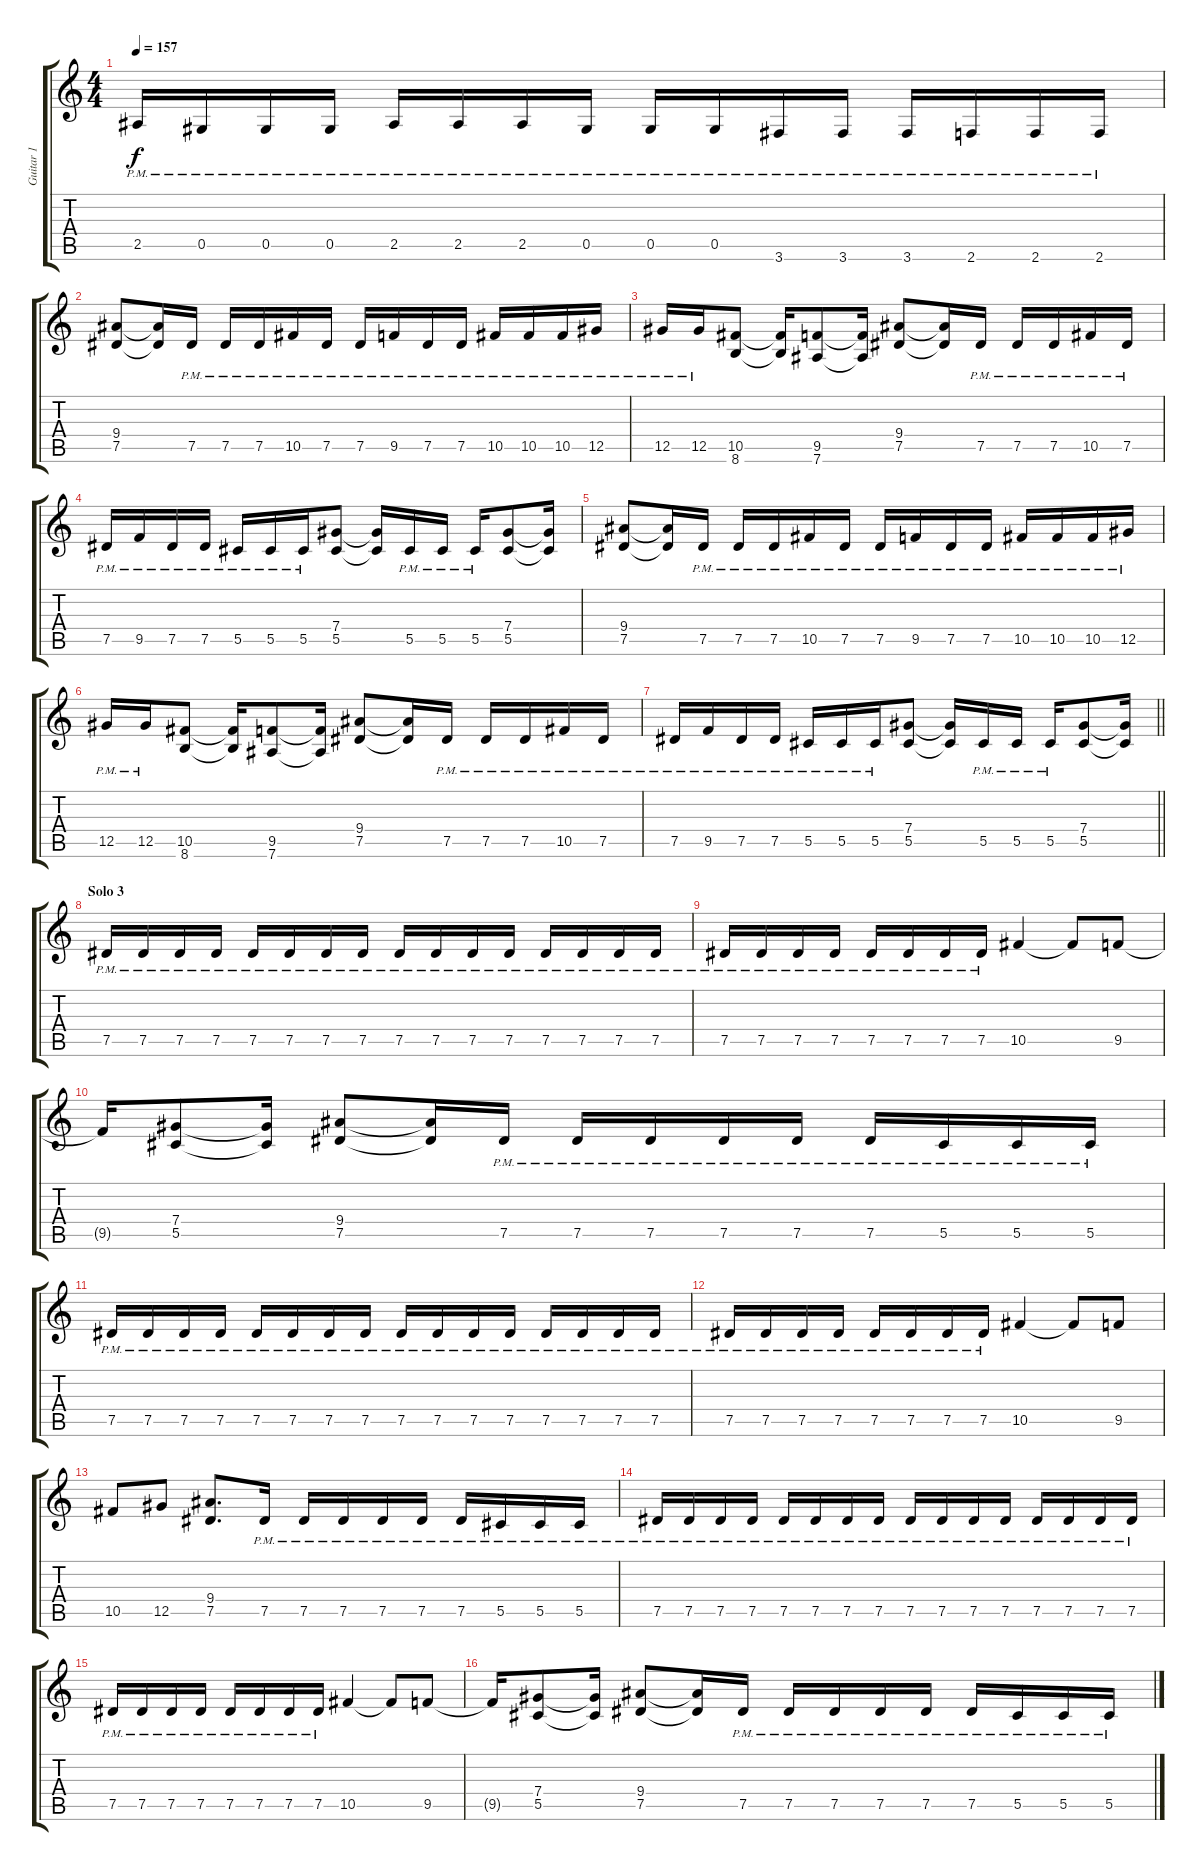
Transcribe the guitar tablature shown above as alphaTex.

\track ("Guitar 1" "Guitar 1") {instrument distortionguitar}
\staff {score tabs}
\tuning (Eb4 Bb3 Gb3 Db3 Ab2 Eb2) {hide}
\ts (4 4)
\tempo 157
\clef g2
\ks c
2.5{pm}.16{dy f} 0.5{pm}.16 0.5{pm}.16 0.5{pm}.16 2.5{pm}.16 2.5{pm}.16 2.5{pm}.16 0.5{pm}.16 0.5{pm}.16 0.5{pm}.16 3.6{pm}.16 3.6{pm}.16 3.6{pm}.16 2.6{pm}.16 2.6{pm}.16 2.6{pm}.16 |
(9.4 7.5).8 (9.4{t} 7.5{t}).16 7.5{pm}.16 7.5{pm}.16 7.5{pm}.16 10.5{pm}.16 7.5{pm}.16 7.5{pm}.16 9.5{pm}.16 7.5{pm}.16 7.5{pm}.16 10.5{pm}.16 10.5{pm}.16 10.5{pm}.16 12.5{pm}.16 |
12.5{pm}.16 12.5{pm}.16 (10.5 8.6).8 (10.5{t} 8.6{t}).16 (9.5 7.6).8 (9.5{t} 7.6{t}).16 (9.4 7.5).8 (9.4{t} 7.5{t}).16 7.5{pm}.16 7.5{pm}.16 7.5{pm}.16 10.5{pm}.16 7.5{pm}.16 |
7.5{pm}.16 9.5{pm}.16 7.5{pm}.16 7.5{pm}.16 5.5{pm}.16 5.5{pm}.16 5.5{pm}.16 (7.4 5.5).8 (7.4{t} 5.5{t}).16 5.5{pm}.16 5.5{pm}.16 5.5{pm}.16 (7.4 5.5).8 (7.4{t} 5.5{t}).16 |
(9.4 7.5).8 (9.4{t} 7.5{t}).16 7.5{pm}.16 7.5{pm}.16 7.5{pm}.16 10.5{pm}.16 7.5{pm}.16 7.5{pm}.16 9.5{pm}.16 7.5{pm}.16 7.5{pm}.16 10.5{pm}.16 10.5{pm}.16 10.5{pm}.16 12.5{pm}.16 |
12.5{pm}.16 12.5{pm}.16 (10.5 8.6).8 (10.5{t} 8.6{t}).16 (9.5 7.6).8 (9.5{t} 7.6{t}).16 (9.4 7.5).8 (9.4{t} 7.5{t}).16 7.5{pm}.16 7.5{pm}.16 7.5{pm}.16 10.5{pm}.16 7.5{pm}.16 |
\barLineRight lightlight
7.5{pm}.16 9.5{pm}.16 7.5{pm}.16 7.5{pm}.16 5.5{pm}.16 5.5{pm}.16 5.5{pm}.16 (7.4 5.5).8 (7.4{t} 5.5{t}).16 5.5{pm}.16 5.5{pm}.16 5.5{pm}.16 (7.4 5.5).8 (7.4{t} 5.5{t}).16 |
\section ("" "Solo 3")
7.5{pm}.16 7.5{pm}.16 7.5{pm}.16 7.5{pm}.16 7.5{pm}.16 7.5{pm}.16 7.5{pm}.16 7.5{pm}.16 7.5{pm}.16 7.5{pm}.16 7.5{pm}.16 7.5{pm}.16 7.5{pm}.16 7.5{pm}.16 7.5{pm}.16 7.5{pm}.16 |
7.5{pm}.16 7.5{pm}.16 7.5{pm}.16 7.5{pm}.16 7.5{pm}.16 7.5{pm}.16 7.5{pm}.16 7.5{pm}.16 10.5.4 10.5{t}.8 9.5.8 |
9.5{t}.16 (7.4 5.5).8 (7.4{t} 5.5{t}).16 (9.4 7.5).8 (9.4{t} 7.5{t}).16 7.5{pm}.16 7.5{pm}.16 7.5{pm}.16 7.5{pm}.16 7.5{pm}.16 7.5{pm}.16 5.5{pm}.16 5.5{pm}.16 5.5{pm}.16 |
7.5{pm}.16 7.5{pm}.16 7.5{pm}.16 7.5{pm}.16 7.5{pm}.16 7.5{pm}.16 7.5{pm}.16 7.5{pm}.16 7.5{pm}.16 7.5{pm}.16 7.5{pm}.16 7.5{pm}.16 7.5{pm}.16 7.5{pm}.16 7.5{pm}.16 7.5{pm}.16 |
7.5{pm}.16 7.5{pm}.16 7.5{pm}.16 7.5{pm}.16 7.5{pm}.16 7.5{pm}.16 7.5{pm}.16 7.5{pm}.16 10.5.4 10.5{t}.8 9.5.8 |
10.5.8 12.5.8 (9.4 7.5).8{d} 7.5{pm}.16 7.5{pm}.16 7.5{pm}.16 7.5{pm}.16 7.5{pm}.16 7.5{pm}.16 5.5{pm}.16 5.5{pm}.16 5.5{pm}.16 |
7.5{pm}.16 7.5{pm}.16 7.5{pm}.16 7.5{pm}.16 7.5{pm}.16 7.5{pm}.16 7.5{pm}.16 7.5{pm}.16 7.5{pm}.16 7.5{pm}.16 7.5{pm}.16 7.5{pm}.16 7.5{pm}.16 7.5{pm}.16 7.5{pm}.16 7.5{pm}.16 |
7.5{pm}.16 7.5{pm}.16 7.5{pm}.16 7.5{pm}.16 7.5{pm}.16 7.5{pm}.16 7.5{pm}.16 7.5{pm}.16 10.5.4 10.5{t}.8 9.5.8 |
9.5{t}.16 (7.4 5.5).8 (7.4{t} 5.5{t}).16 (9.4 7.5).8 (9.4{t} 7.5{t}).16 7.5{pm}.16 7.5{pm}.16 7.5{pm}.16 7.5{pm}.16 7.5{pm}.16 7.5{pm}.16 5.5{pm}.16 5.5{pm}.16 5.5{pm}.16
